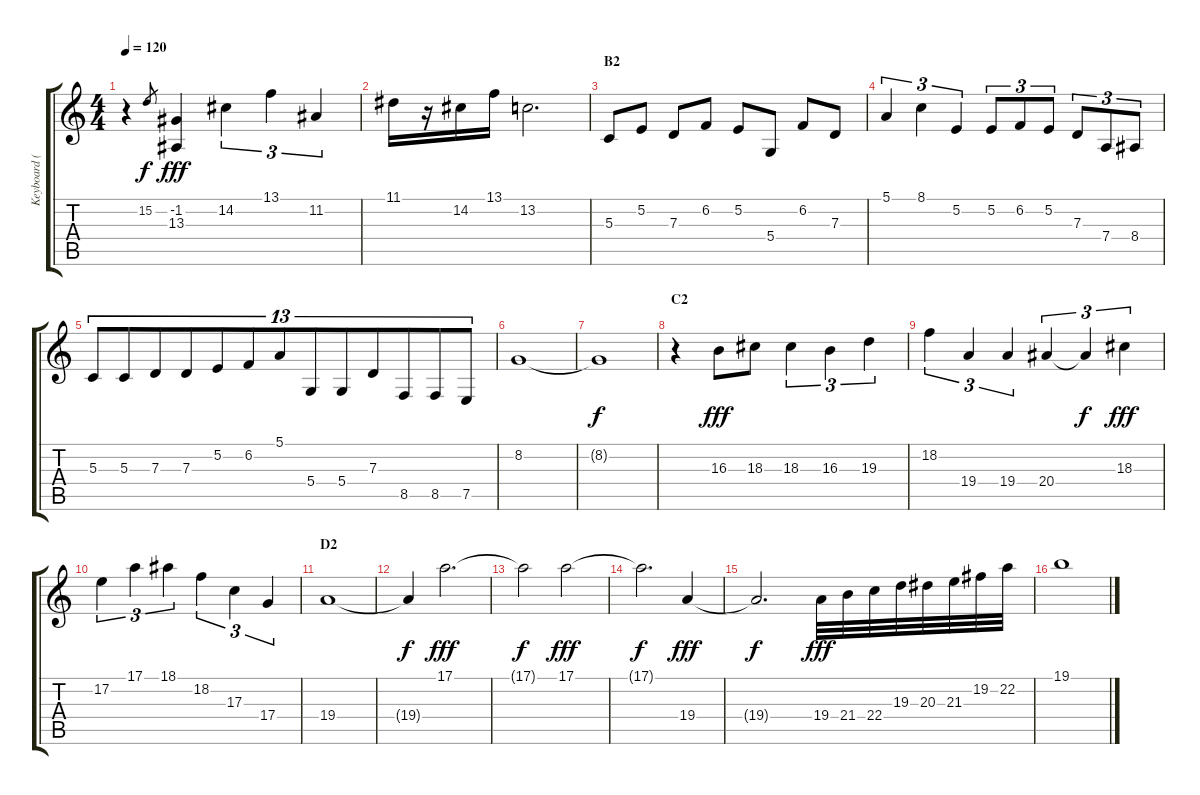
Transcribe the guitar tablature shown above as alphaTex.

\track ("Keyboard (Eddie Jobson)" "Keyboard (") {instrument synthbrass2}
\staff {score tabs}
\tuning (E4 B3 G3 D3 A2 E2) {hide}
\ts (4 4)
\tempo 120
\clef g2
\ks c
r.4{dy fff} 15.2.8{gr dy f} (-1.2 13.3).4{dy fff} 14.2.4{tu (3 2)} 13.1.4{tu (3 2)} 11.2.4{tu (3 2)} |
11.1.16 r.16 14.2.16 13.1.16 13.2.2{d} |
\section ("" "B2")
5.3.8 5.2.8 7.3.8 6.2.8 5.2.8 5.4.8 6.2.8 7.3.8 |
5.1.4{tu (3 2)} 8.1.4{tu (3 2)} 5.2.4{tu (3 2)} 5.2.8{tu (3 2)} 6.2.8{tu (3 2)} 5.2.8{tu (3 2)} 7.3.8{tu (3 2)} 7.4.8{tu (3 2)} 8.4.8{tu (3 2)} |
5.3.8{tu (13 8)} 5.3.8{tu (13 8)} 7.3.8{tu (13 8)} 7.3.8{tu (13 8)} 5.2.8{tu (13 8)} 6.2.8{tu (13 8)} 5.1.8{tu (13 8)} 5.4.8{tu (13 8)} 5.4.8{tu (13 8)} 7.3.8{tu (13 8)} 8.5.8{tu (13 8)} 8.5.8{tu (13 8)} 7.5.8{tu (13 8)} |
8.2.1 |
8.2{t}.1{dy f} |
\section ("" "C2")
r.4 16.3.8{dy fff} 18.3.8 18.3.4{tu (3 2)} 16.3.4{tu (3 2)} 19.3.4{tu (3 2)} |
18.2.4{tu (3 2)} 19.4.4{tu (3 2)} 19.4.4{tu (3 2)} 20.4.4{tu (3 2)} 20.4{t}.4{tu (3 2) dy f} 18.3.4{tu (3 2) dy fff} |
17.2.4{tu (3 2)} 17.1.4{tu (3 2)} 18.1.4{tu (3 2)} 18.2.4{tu (3 2)} 17.3.4{tu (3 2)} 17.4.4{tu (3 2)} |
\section ("" "D2")
19.4.1 |
19.4{t}.4{dy f} 17.1.2{d dy fff} |
17.1{t}.2{dy f} 17.1.2{dy fff} |
17.1{t}.2{d dy f} 19.4.4{dy fff} |
19.4{t}.2{d dy f} 19.4.32{dy fff} 21.4.32 22.4.32 19.3.32 20.3.32 21.3.32 19.2.32 22.2.32 |
19.1.1
